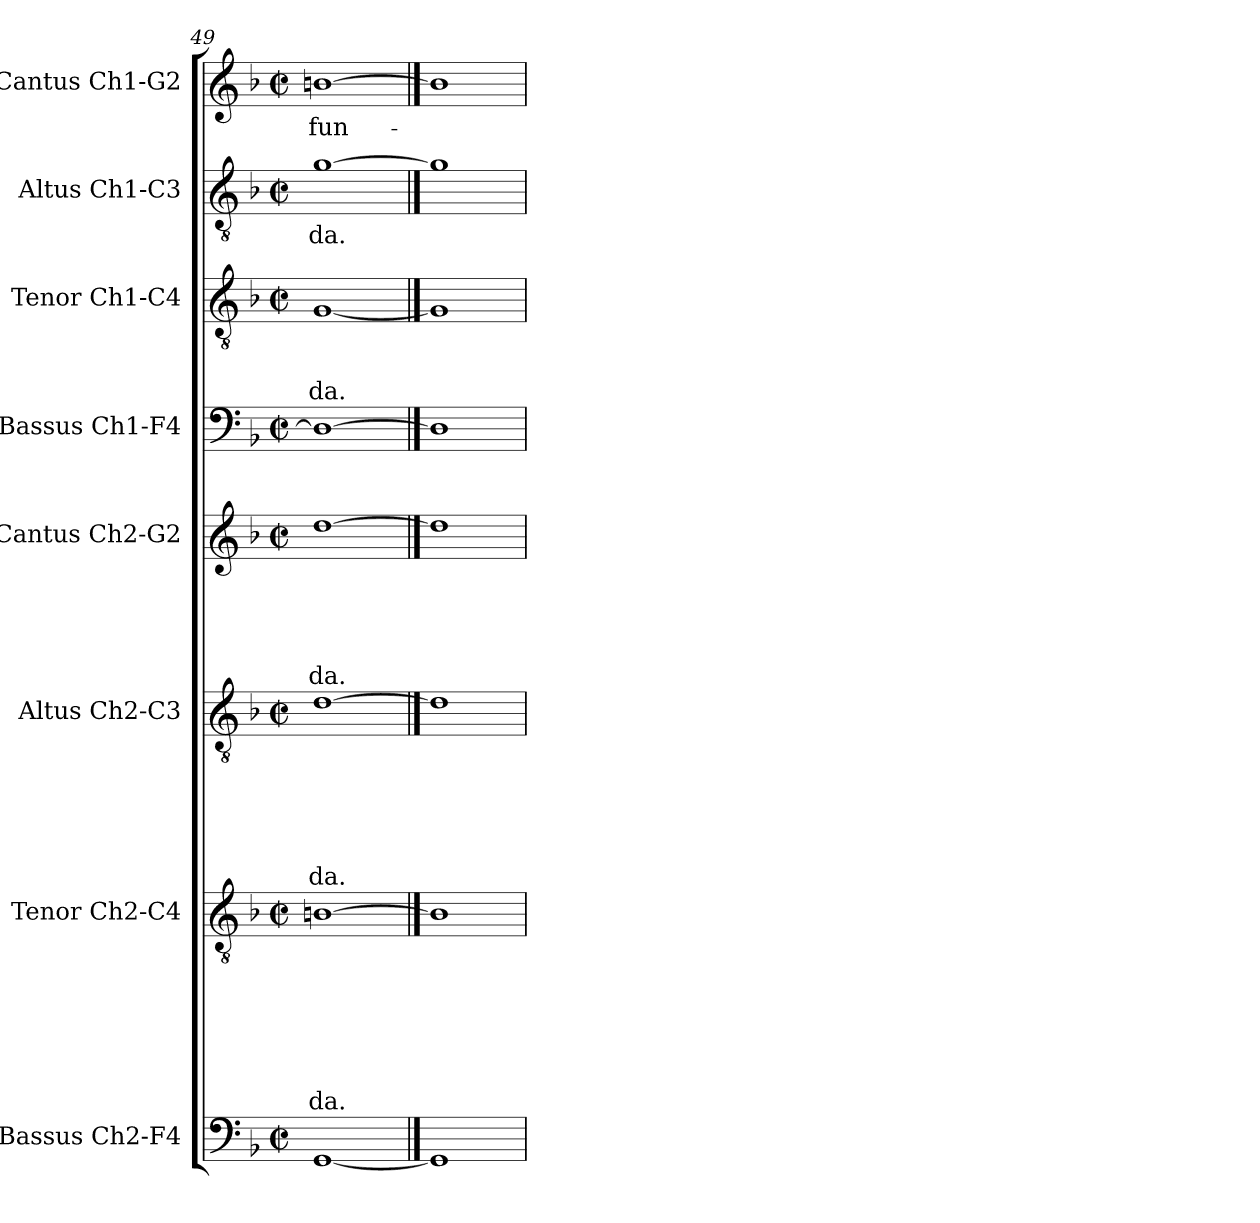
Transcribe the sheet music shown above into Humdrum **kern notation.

**kern	**kern	**text	**text	**text	**text	**text	**text	**text	**kern	**text	**text	**text	**text	**text	**text	**kern	**text	**text	**text	**text	**text	**kern	**kern	**text	**text	**text	**kern	**text	**kern	**text
*part8	*part7	*part7	*part7	*part7	*part7	*part7	*part7	*part7	*part6	*part6	*part6	*part6	*part6	*part6	*part6	*part5	*part5	*part5	*part5	*part5	*part5	*part4	*part3	*part3	*part3	*part3	*part2	*part2	*part1	*part1
*staff8	*staff7	*staff7	*staff7	*staff7	*staff7	*staff7	*staff7	*staff7	*staff6	*staff6	*staff6	*staff6	*staff6	*staff6	*staff6	*staff5	*staff5	*staff5	*staff5	*staff5	*staff5	*staff4	*staff3	*staff3	*staff3	*staff3	*staff2	*staff2	*staff1	*staff1
*I"Bassus Ch2-F4	*I"Tenor Ch2-C4	*	*	*	*	*	*	*	*I"Altus Ch2-C3	*	*	*	*	*	*	*I"Cantus Ch2-G2	*	*	*	*	*	*I"Bassus Ch1-F4	*I"Tenor Ch1-C4	*	*	*	*I"Altus Ch1-C3	*	*I"Cantus Ch1-G2	*
*I'B2	*I'T2	*	*	*	*	*	*	*	*I'A2	*	*	*	*	*	*	*I'C2	*	*	*	*	*	*I'B	*I'T	*	*	*	*I'A	*	*I'C	*
*clefF4	*clefGv2	*	*	*	*	*	*	*	*clefGv2	*	*	*	*	*	*	*clefG2	*	*	*	*	*	*clefF4	*clefGv2	*	*	*	*clefGv2	*	*clefG2	*
*k[b-]	*k[b-]	*	*	*	*	*	*	*	*k[b-]	*	*	*	*	*	*	*k[b-]	*	*	*	*	*	*k[b-]	*k[b-]	*	*	*	*k[b-]	*	*k[b-]	*
*F:	*F:	*	*	*	*	*	*	*	*F:	*	*	*	*	*	*	*F:	*	*	*	*	*	*F:	*F:	*	*	*	*F:	*	*F:	*
*M2/2	*M2/2	*	*	*	*	*	*	*	*M2/2	*	*	*	*	*	*	*M2/2	*	*	*	*	*	*M2/2	*M2/2	*	*	*	*M2/2	*	*M2/2	*
*met(c|)	*met(c|)	*	*	*	*	*	*	*	*met(c|)	*	*	*	*	*	*	*met(c|)	*	*	*	*	*	*met(c|)	*met(c|)	*	*	*	*met(c|)	*	*met(c|)	*
=49	=49	=49	=49	=49	=49	=49	=49	=49	=49	=49	=49	=49	=49	=49	=49	=49	=49	=49	=49	=49	=49	=49	=49	=49	=49	=49	=49	=49	=49	=49
!	!	!	!	!	!	!	!	!LO:LY:b	!	!	!	!	!	!	!LO:LY:b	!	!	!	!	!	!LO:LY:b	!	!	!	!	!LO:LY:b	!	!LO:LY:b	!	!LO:LY:b
[1GG	[1Bn	.	.	.	.	.	.	-da.	[1d	.	.	.	.	.	-da.	[1dd	.	.	.	.	-da.	1D_	[1G	.	.	-da.	[1g	-da.	[1bn	-fun-
==50	==50	==50	==50	==50	==50	==50	==50	==50	==50	==50	==50	==50	==50	==50	==50	==50	==50	==50	==50	==50	==50	==50	==50	==50	==50	==50	==50	==50	==50	==50
1GG]	1B]	.	.	.	.	.	.	.	1d]	.	.	.	.	.	.	1dd]	.	.	.	.	.	1D]	1G]	.	.	.	1g]	.	1b]	.
=	=	=	=	=	=	=	=	=	=	=	=	=	=	=	=	=	=	=	=	=	=	=	=	=	=	=	=	=	=	=
*-	*-	*-	*-	*-	*-	*-	*-	*-	*-	*-	*-	*-	*-	*-	*-	*-	*-	*-	*-	*-	*-	*-	*-	*-	*-	*-	*-	*-	*-	*-
